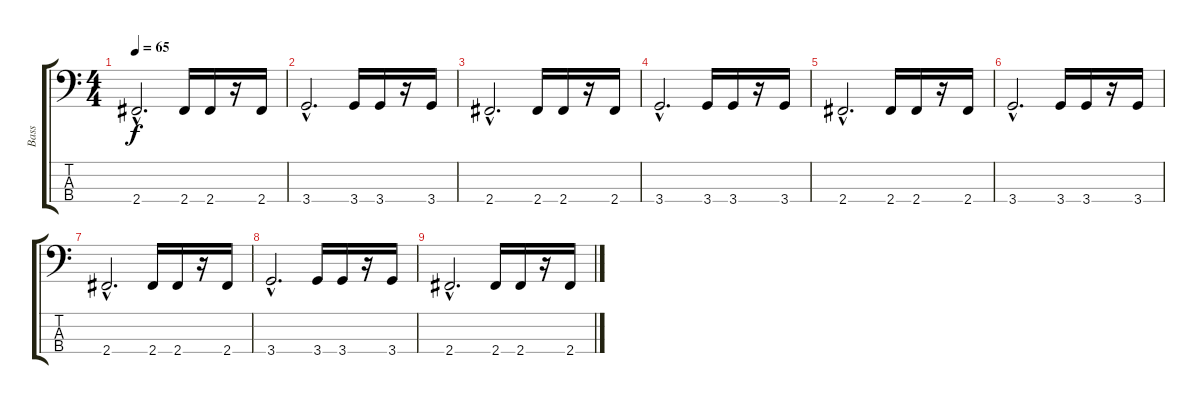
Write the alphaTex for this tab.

\track ("Bass" "Bass") {instrument electricbassfinger}
\staff {score tabs}
\tuning (G2 D2 A1 E1) {hide}
\ts (4 4)
\tempo 65
\clef f4
\ks c
2.4{hac}.2{d dy f} 2.4.16 2.4.16 r.16 2.4.16 |
3.4{hac}.2{d} 3.4.16 3.4.16 r.16 3.4.16 |
2.4{hac}.2{d} 2.4.16 2.4.16 r.16 2.4.16 |
3.4{hac}.2{d} 3.4.16 3.4.16 r.16 3.4.16 |
2.4{hac}.2{d} 2.4.16 2.4.16 r.16 2.4.16 |
3.4{hac}.2{d} 3.4.16 3.4.16 r.16 3.4.16 |
2.4{hac}.2{d} 2.4.16 2.4.16 r.16 2.4.16 |
3.4{hac}.2{d} 3.4.16 3.4.16 r.16 3.4.16 |
2.4{hac}.2{d} 2.4.16 2.4.16 r.16 2.4.16
